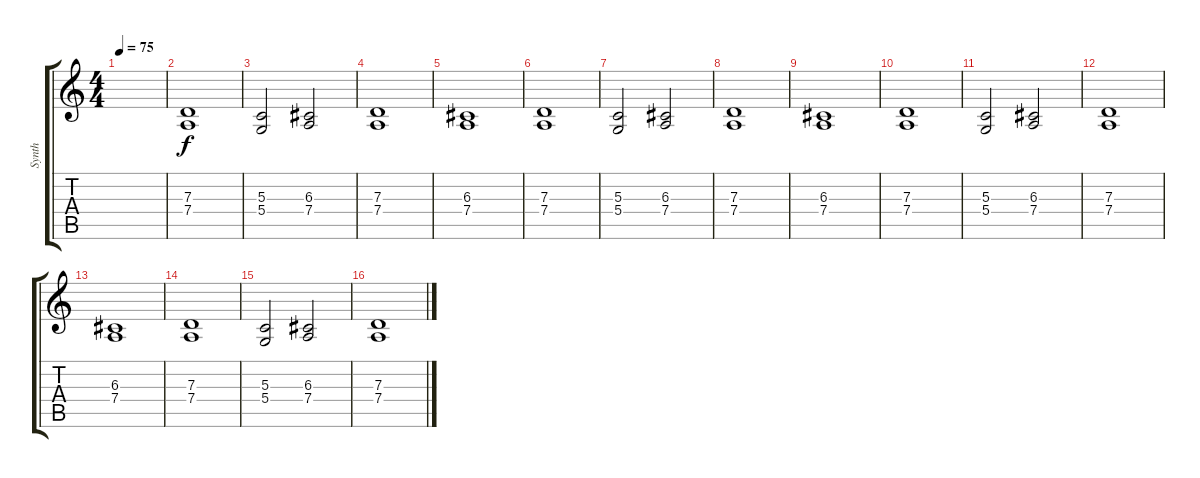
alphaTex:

\track ("Synth" "Synth") {instrument stringensemble2}
\staff {score tabs}
\tuning (E4 B3 G3 D3 A2 E2) {hide}
\ts (4 4)
\tempo 75
\clef g2
\ks c
|
(7.3 7.4).1 |
(5.3 5.4).2 (6.3 7.4).2 |
(7.3 7.4).1 |
(6.3 7.4).1 |
(7.3 7.4).1 |
(5.3 5.4).2 (6.3 7.4).2 |
(7.3 7.4).1 |
(6.3 7.4).1 |
(7.3 7.4).1 |
(5.3 5.4).2 (6.3 7.4).2 |
(7.3 7.4).1 |
(6.3 7.4).1 |
(7.3 7.4).1 |
(5.3 5.4).2 (6.3 7.4).2 |
(7.3 7.4).1
